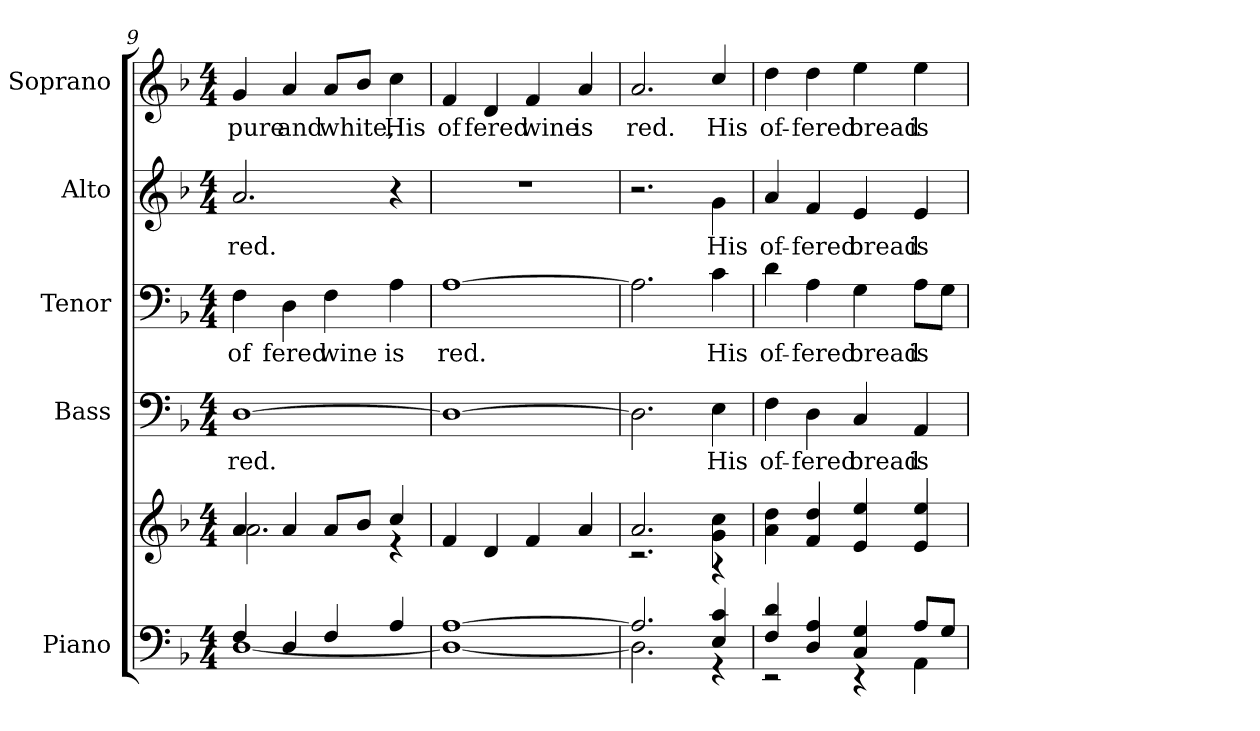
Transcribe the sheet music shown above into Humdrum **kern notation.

**kern	**kern	**kern	**text	**kern	**text	**kern	**text	**kern	**text
*part5	*part5	*part4	*part4	*part3	*part3	*part2	*part2	*part1	*part1
*staff6	*staff5	*staff4	*staff4	*staff3	*staff3	*staff2	*staff2	*staff1	*staff1
*I"Piano	*	*I"Bass	*	*I"Tenor	*	*I"Alto	*	*I"Soprano	*
*I'Pno.	*	*I'B.	*	*I'T.	*	*I'A.	*	*I'S.	*
!!LO:PB:g=z
*clefF4	*clefG2	*clefF4	*	*clefF4	*	*clefG2	*	*clefG2	*
*k[b-]	*k[b-]	*k[b-]	*	*k[b-]	*	*k[b-]	*	*k[b-]	*
*F:	*F:	*F:	*	*F:	*	*F:	*	*F:	*
*M4/4	*M4/4	*M4/4	*	*M4/4	*	*M4/4	*	*M4/4	*
=9	=9	=9	=9	=9	=9	=9	=9	=9	=9
*^	*^	*	*	*	*	*	*	*	*
!	!	!	!	!	!LO:LY:b:color=#000000	!	!	!	!	!	!
!	!	!	!	!	!	!	!LO:LY:b:color=#000000	!	!	!	!
!	!	!	!	!	!	!	!	!	!LO:LY:b:color=#000000	!	!
!	!	!	!	!	!	!	!	!	!	!	!LO:LY:b:color=#000000
4Fi/	[<1Di	4ai/	2.ai\	[>1Di	red.	4Fi\	of	2.ai/	red.	4gi/	pure
!	!	!	!	!	!	!	!LO:LY:b:color=#000000	!	!	!	!
!	!	!	!	!	!	!	!	!	!	!	!LO:LY:b:color=#000000
4Di/	.	4ai/	.	.	.	4Di\	fered	.	.	4ai/	and
!	!	!	!	!	!	!	!LO:LY:b:color=#000000	!	!	!	!
!	!	!	!	!	!	!	!	!	!	!	!LO:LY:b:color=#000000
4Fi/	.	8ai/L	.	.	.	4Fi\	wine	.	.	8ai/L	white,
.	.	8b-i/J	.	.	.	.	.	.	.	8b-i/J	.
!	!	!	!	!	!	!	!LO:LY:b:color=#000000	!	!	!	!
!	!	!	!	!	!	!	!	!	!	!	!LO:LY:b:color=#000000
4Ai/	.	4cci/	4r	.	.	4Ai\	is	4r	.	4cci\	His
*	*	*v	*v	*	*	*	*	*	*	*	*
=10	=10	=10	=10	=10	=10	=10	=10	=10	=10	=10
*	*	*^	*	*	*	*	*	*	*	*
!	!	!	!	!	!	!	!LO:LY:b:color=#000000	!	!	!	!
*	*	*v	*v	*	*	*	*	*	*	*	*
*	*	*^	*	*	*	*	*	*	*	*
!	!	!	!	!	!	!	!	!	!	!	!LO:LY:b:color=#000000
*	*	*v	*v	*	*	*	*	*	*	*	*
[>1Ai	1Di_<	4fi/	1Di_>	.	[>1Ai	red.	1r	.	4fi/	of
!	!	!	!	!	!	!	!	!	!	!LO:LY:b:color=#000000
.	.	4di/	.	.	.	.	.	.	4di/	fered
!	!	!	!	!	!	!	!	!	!	!LO:LY:b:color=#000000
.	.	4fi/	.	.	.	.	.	.	4fi/	wine
!	!	!	!	!	!	!	!	!	!	!LO:LY:b:color=#000000
.	.	4ai/	.	.	.	.	.	.	4ai/	is
=11	=11	=11	=11	=11	=11	=11	=11	=11	=11	=11
*	*	*^	*	*	*	*	*	*	*	*
!	!	!	!	!	!	!	!	!	!	!	!LO:LY:b:color=#000000
2.Ai/]	2.Di\]	2.ai/	2.r	2.Di\]	.	2.Ai\]	.	2.r	.	2.ai/	red.
!	!	!	!	!	!LO:LY:b:color=#000000	!	!	!	!	!	!
!	!	!	!	!	!	!	!LO:LY:b:color=#000000	!	!	!	!
!	!	!	!	!	!	!	!	!	!LO:LY:b:color=#000000	!	!
!	!	!	!	!	!	!	!	!	!	!	!LO:LY:b:color=#000000
4Ei/ 4ci	4r	4gi\ 4cci	4r	4Ei\	His	4ci\	His	4gi\	His	4cci/	His
*	*	*v	*v	*	*	*	*	*	*	*	*
=12	=12	=12	=12	=12	=12	=12	=12	=12	=12	=12
*	*	*^	*	*	*	*	*	*	*	*
!	!	!	!	!	!LO:LY:b:color=#000000	!	!	!	!	!	!
*	*	*v	*v	*	*	*	*	*	*	*	*
*	*	*^	*	*	*	*	*	*	*	*
!	!	!	!	!	!	!	!LO:LY:b:color=#000000	!	!	!	!
*	*	*v	*v	*	*	*	*	*	*	*	*
*	*	*^	*	*	*	*	*	*	*	*
!	!	!	!	!	!	!	!	!	!LO:LY:b:color=#000000	!	!
*	*	*v	*v	*	*	*	*	*	*	*	*
*	*	*^	*	*	*	*	*	*	*	*
!	!	!	!	!	!	!	!	!	!	!	!LO:LY:b:color=#000000
*	*	*v	*v	*	*	*	*	*	*	*	*
4Fi/ 4di	2r	4ai\ 4ddi	4Fi\	of-	4di\	of-	4ai/	of-	4ddi\	of-
!	!	!	!	!LO:LY:b:color=#000000	!	!	!	!	!	!
!	!	!	!	!	!	!LO:LY:b:color=#000000	!	!	!	!
!	!	!	!	!	!	!	!	!LO:LY:b:color=#000000	!	!
!	!	!	!	!	!	!	!	!	!	!LO:LY:b:color=#000000
4Di/ 4Ai	.	4fi/ 4ddi	4Di\	-fered	4Ai\	-fered	4fi/	-fered	4ddi\	-fered
!	!	!	!	!LO:LY:b:color=#000000	!	!	!	!	!	!
!	!	!	!	!	!	!LO:LY:b:color=#000000	!	!	!	!
!	!	!	!	!	!	!	!	!LO:LY:b:color=#000000	!	!
!	!	!	!	!	!	!	!	!	!	!LO:LY:b:color=#000000
4Ci/ 4Gi	4r	4ei/ 4eei	4Ci/	bread	4Gi\	bread	4ei/	bread	4eei\	bread
!	!	!	!	!LO:LY:b:color=#000000	!	!	!	!	!	!
!	!	!	!	!	!	!LO:LY:b:color=#000000	!	!	!	!
!	!	!	!	!	!	!	!	!LO:LY:b:color=#000000	!	!
!	!	!	!	!	!	!	!	!	!	!LO:LY:b:color=#000000
8Ai/L	4AAi\	4ei/ 4eei	4AAi/	is	8Ai\L	is	4ei/	is	4eei\	is
8Gi/J	.	.	.	.	8Gi\J	.	.	.	.	.
*v	*v	*	*	*	*	*	*	*	*	*
=	=	=	=	=	=	=	=	=	=
*-	*-	*-	*-	*-	*-	*-	*-	*-	*-
